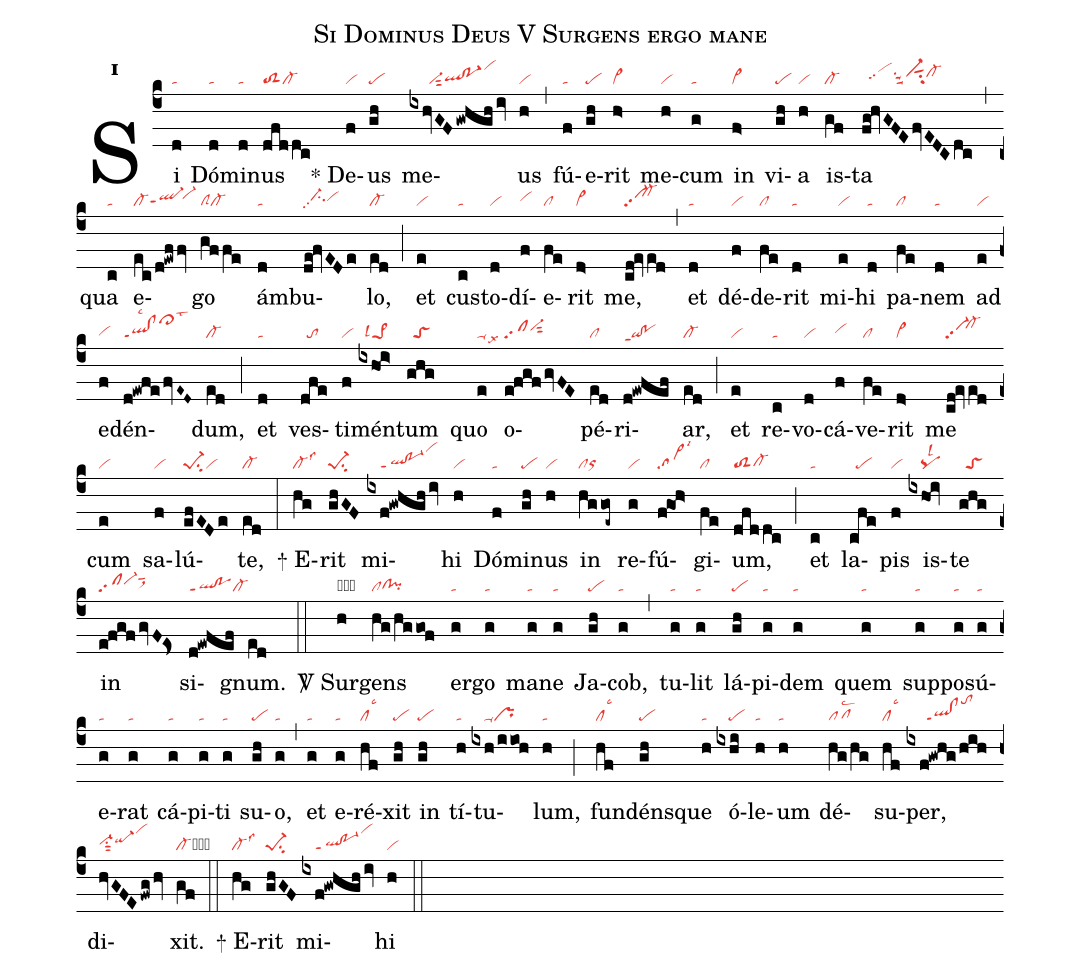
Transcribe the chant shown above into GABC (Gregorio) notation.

name:Si Dominus Deus V Surgens ergo mane;
office-part:re;
mode:1;
nabc-lines:1;
%%
initial-style: 1;
name: Si Dominus Deus;
mode: 1;
office-part: Responsorium;
annotation: Resp.;
annotation: i;
nabc-lines:1;
%%
(c4) Si(d|ta) Dó(d|ta)mi(d|ta)nus(dfddc|toS2cl-) () <sp>*</sp> De(f|vi)us(gh|pe) me(ixhvGF/gwhgh/iv|//////vi-sut2qlhg!po-1hgvihl)us(h|vi) (,) fú(f|ta)e(gh|pe)rit(h>|vi>) me(h|vi)cum(g|ta) in(f>|vi>) vi(gh|pe)a(h|vi) is(gf|cl-)ta(fg!hvGFEfvEDCdc|//vihhpp2su1suu2vi-hisut1su2cl-hi) (,) qua(c|ta) e(ec/d!ewffv|cl-ql-hgppt1`vi-hi)go(gffe|clScl-) ám(d|ta)bu(de!fvEDe|//ci-hhpp2vihh)lo,(ed|cl-) (;) et(e|vi) cus(c|ta)to(d|vi)dí(f|vihh)e(fe|cl)rit(d>|vi>) me,(cd!eved|vi-pp2``cl-hj) (,) et(d|ta) dé(f|vi)de(fe|cl)rit(d|ta) mi(e|vi)hi(d|ta) pa(fe|cl)nem(d|ta) ad(e|vi) e(f|vihg)dén(d!ewfe/fvE~D~|ql!clppt1lsc2cl>hllst3)dum,(ed|cl-) (;) et(d|ta) ves(dfe|//to)ti(f|vi)mén(ixho!i>|//pe>1lsl4)tum(ghg|//toS) quo(e|ta-lsx9) o(e!fgf/gvFE|sfvi-hisut2)pé(ed|cl)ri(d!ewfef|qi!poppt1)ar,(ed|cl-) (;) et(e|vi) re(c|ta)vo(d|vi)cá(f|vihh)ve(fe|cl)rit(d>|vi>) me(cd!eved|vi-pp2`cl-hj) cum(e|vi) sa(f|vi)lú(efEDe|pe-1su2vi)te,(ed|cl-) (:)
<sp>+</sp> E(hg|cl-lss3)rit(ghGF|pe-1su2) mi(ixf!gwhgh/iv|////ql!po-1ppt1vihm)hi(h|vi) Dó(f|ta)mi(gh|pe)nus(h|vi) in(hggoe~|clorhg) re(g|vi)fú(f!go!h>|sa>lsi3)gi(fe|cl)um,(dfddc|toS2cl-hg) (;) et(c|ta) la(cfe|//pe)pis(f|vi) is(ixhoi|////pqlsl2)te(ghg|//toS) in(e!fgf/gvF!Es>|sfvi-hisut1sux1) si(d!ewfef|ql!poppt1cl-)gnum.(ed) (::)

<sp>V/</sp> Sur(h|obvi)gens(hg/hggof|clclhg!pihg) er(g|ta)go(g|ta) ma(g|ta)ne(g|ta) Ja(gh|pe)cob,(g|ta) (,) tu(g|ta)lit(g|ta) lá(gh|pe)pi(g|ta)dem(g|ta) quem(g|ta) sup(g|ta)po(g|ta)sú(g|ta)e(g|ta)rat(g|ta) cá(g|ta)pi(g|ta)ti(g|ta) su(gh|pe)o,(g|ta) (,) et(g|ta) e(g|ta)ré(hf|cllsc3)xit(gh|pe) in(gh|pe) tí(h|ta)tu(ixh/iioh|////ta-pr)lum,(h|ta) (;) fun(hf|cllsc3)déns(gh|pe)que(h|ta) ó(ixhi|////pe)le(h|ta)um(h|ta) dé(hg/hg|pflsc2)su(hf|cllsc3)per,(ixf!gwhg/hih|//////ql!clppt1tohm) di(hvGFE/fwg/hv|vi-hhsu1sut2qi-hivihm)xit.(gf|cl-cb) (::)
<sp>+</sp> E(hg|cl-lss3)rit(ghGF|pe-1su2) mi(ixf!gwhgh/iv|////ql!po-1ppt1vihm)hi(h|vi) (::)
